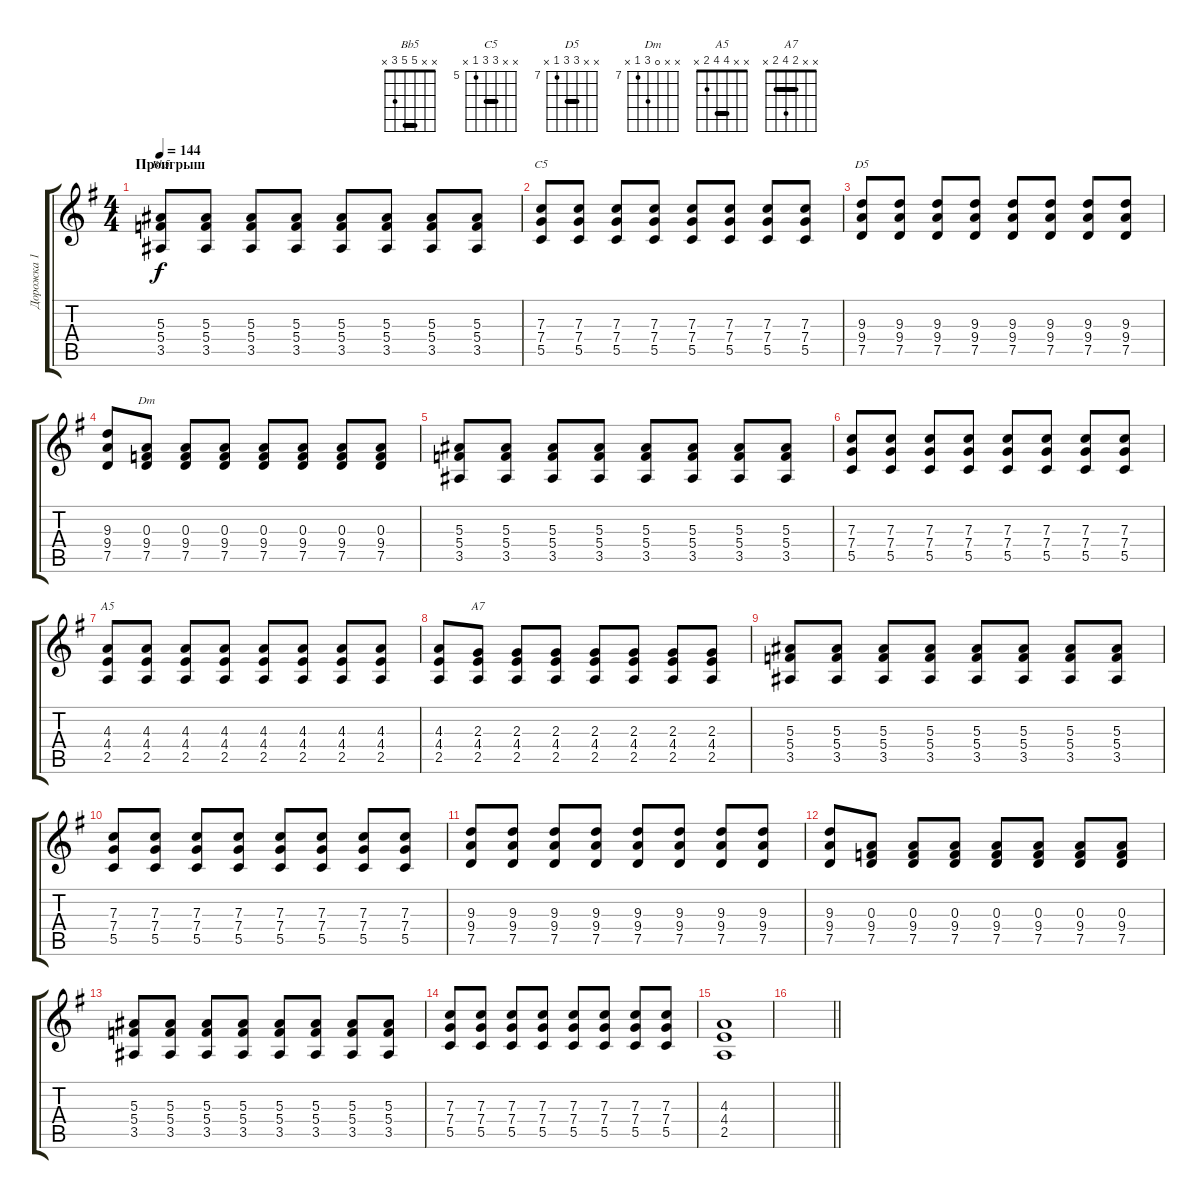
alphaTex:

\track ("Дорожка 1" "Дорожка 1") {instrument electricguitarclean}
\staff {score tabs}
\tuning (D4 A3 F3 C3 G2 D2) {hide}
\chord ("Bb5" x x 5 5 3 x) {barre 5}
\chord ("C5" x x 7 7 5 x) {firstfret 5 barre 7}
\chord ("D5" x x 9 9 7 x) {firstfret 7 barre 9}
\chord ("Dm" x x 0 9 7 x) {firstfret 7}
\chord ("A5" x x 4 4 2 x) {barre 4}
\chord ("A7" x x 2 4 2 x) {barre 2}
\ts (4 4)
\section ("" "Проигрыш")
\tempo 144
\clef g2
\ks g
(5.3 5.4 3.5).8{ch "Bb5" dy f volume 11 instrument overdrivenguitar} (5.3 5.4 3.5).8 (5.3 5.4 3.5).8 (5.3 5.4 3.5).8 (5.3 5.4 3.5).8 (5.3 5.4 3.5).8 (5.3 5.4 3.5).8 (5.3 5.4 3.5).8 |
(7.3 7.4 5.5).8{ch "C5"} (7.3 7.4 5.5).8 (7.3 7.4 5.5).8 (7.3 7.4 5.5).8 (7.3 7.4 5.5).8 (7.3 7.4 5.5).8 (7.3 7.4 5.5).8 (7.3 7.4 5.5).8 |
(9.3 9.4 7.5).8{ch "D5"} (9.3 9.4 7.5).8 (9.3 9.4 7.5).8 (9.3 9.4 7.5).8 (9.3 9.4 7.5).8 (9.3 9.4 7.5).8 (9.3 9.4 7.5).8 (9.3 9.4 7.5).8 |
(9.3 9.4 7.5).8 (0.3 9.4 7.5).8{ch "Dm"} (0.3 9.4 7.5).8 (0.3 9.4 7.5).8 (0.3 9.4 7.5).8 (0.3 9.4 7.5).8 (0.3 9.4 7.5).8 (0.3 9.4 7.5).8 |
(5.3 5.4 3.5).8 (5.3 5.4 3.5).8 (5.3 5.4 3.5).8 (5.3 5.4 3.5).8 (5.3 5.4 3.5).8 (5.3 5.4 3.5).8 (5.3 5.4 3.5).8 (5.3 5.4 3.5).8 |
(7.3 7.4 5.5).8 (7.3 7.4 5.5).8 (7.3 7.4 5.5).8 (7.3 7.4 5.5).8 (7.3 7.4 5.5).8 (7.3 7.4 5.5).8 (7.3 7.4 5.5).8 (7.3 7.4 5.5).8 |
(4.3 4.4 2.5).8{ch "A5"} (4.3 4.4 2.5).8 (4.3 4.4 2.5).8 (4.3 4.4 2.5).8 (4.3 4.4 2.5).8 (4.3 4.4 2.5).8 (4.3 4.4 2.5).8 (4.3 4.4 2.5).8 |
(4.3 4.4 2.5).8 (2.3 4.4 2.5).8{ch "A7"} (2.3 4.4 2.5).8 (2.3 4.4 2.5).8 (2.3 4.4 2.5).8 (2.3 4.4 2.5).8 (2.3 4.4 2.5).8 (2.3 4.4 2.5).8 |
(5.3 5.4 3.5).8{volume 11 instrument overdrivenguitar} (5.3 5.4 3.5).8 (5.3 5.4 3.5).8 (5.3 5.4 3.5).8 (5.3 5.4 3.5).8 (5.3 5.4 3.5).8 (5.3 5.4 3.5).8 (5.3 5.4 3.5).8 |
(7.3 7.4 5.5).8 (7.3 7.4 5.5).8 (7.3 7.4 5.5).8 (7.3 7.4 5.5).8 (7.3 7.4 5.5).8 (7.3 7.4 5.5).8 (7.3 7.4 5.5).8 (7.3 7.4 5.5).8 |
(9.3 9.4 7.5).8 (9.3 9.4 7.5).8 (9.3 9.4 7.5).8 (9.3 9.4 7.5).8 (9.3 9.4 7.5).8 (9.3 9.4 7.5).8 (9.3 9.4 7.5).8 (9.3 9.4 7.5).8 |
(9.3 9.4 7.5).8 (0.3 9.4 7.5).8 (0.3 9.4 7.5).8 (0.3 9.4 7.5).8 (0.3 9.4 7.5).8 (0.3 9.4 7.5).8 (0.3 9.4 7.5).8 (0.3 9.4 7.5).8 |
(5.3 5.4 3.5).8 (5.3 5.4 3.5).8 (5.3 5.4 3.5).8 (5.3 5.4 3.5).8 (5.3 5.4 3.5).8 (5.3 5.4 3.5).8 (5.3 5.4 3.5).8 (5.3 5.4 3.5).8 |
(7.3 7.4 5.5).8 (7.3 7.4 5.5).8 (7.3 7.4 5.5).8 (7.3 7.4 5.5).8 (7.3 7.4 5.5).8 (7.3 7.4 5.5).8 (7.3 7.4 5.5).8 (7.3 7.4 5.5).8 |
(4.3 4.4 2.5).1{volume 5} |
\barLineRight lightlight
